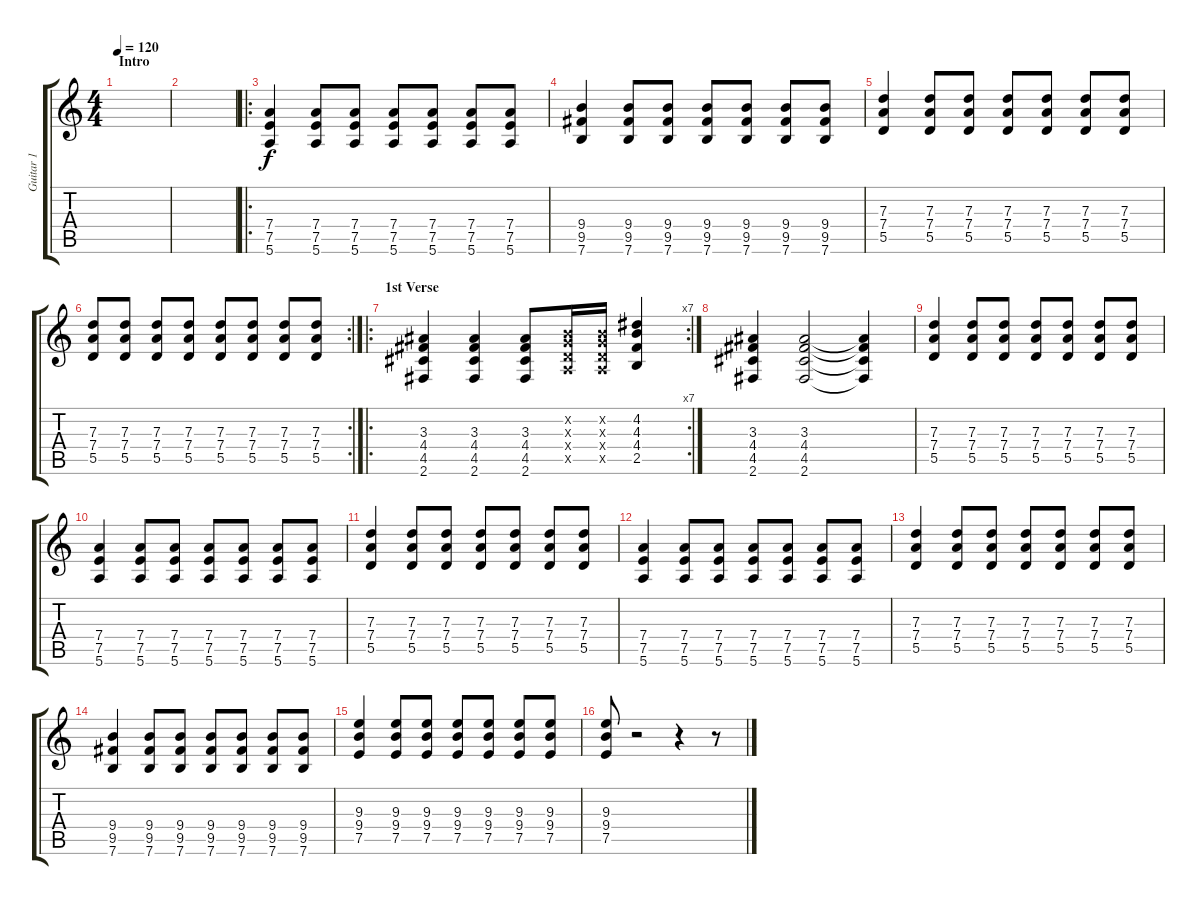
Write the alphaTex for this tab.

\track ("Guitar 1" "Guitar 1") {instrument overdrivenguitar}
\staff {score tabs}
\tuning (E4 B3 G3 D3 A2 E2) {hide}
\ts (4 4)
\section ("" "Intro")
\tempo 120
\clef g2
\ks c
|
|
\ro
(7.4 7.5 5.6).4 (7.4 7.5 5.6).8 (7.4 7.5 5.6).8 (7.4 7.5 5.6).8 (7.4 7.5 5.6).8 (7.4 7.5 5.6).8 (7.4 7.5 5.6).8 |
(9.4 9.5 7.6).4 (9.4 9.5 7.6).8 (9.4 9.5 7.6).8 (9.4 9.5 7.6).8 (9.4 9.5 7.6).8 (9.4 9.5 7.6).8 (9.4 9.5 7.6).8 |
(7.3 7.4 5.5).4 (7.3 7.4 5.5).8 (7.3 7.4 5.5).8 (7.3 7.4 5.5).8 (7.3 7.4 5.5).8 (7.3 7.4 5.5).8 (7.3 7.4 5.5).8 |
\rc 2
(7.3 7.4 5.5).8 (7.3 7.4 5.5).8 (7.3 7.4 5.5).8 (7.3 7.4 5.5).8 (7.3 7.4 5.5).8 (7.3 7.4 5.5).8 (7.3 7.4 5.5).8 (7.3 7.4 5.5).8 |
\ro
\rc 7
\section ("" "1st Verse")
(3.3 4.4 4.5 2.6).4 (3.3 4.4 4.5 2.6).4 (3.3 4.4 4.5 2.6).8 (0.2{x} 0.3{x} 0.4{x} 0.5{x}).16 (0.2{x} 0.3{x} 0.4{x} 0.5{x}).16 (4.2 4.3 4.4 2.5).4 |
(3.3 4.4 4.5 2.6).4 (3.3 4.4 4.5 2.6).2 (3.3{t} 4.4{t} 4.5{t} 2.6{t}).4 |
(7.3 7.4 5.5).4 (7.3 7.4 5.5).8 (7.3 7.4 5.5).8 (7.3 7.4 5.5).8 (7.3 7.4 5.5).8 (7.3 7.4 5.5).8 (7.3 7.4 5.5).8 |
(7.4 7.5 5.6).4 (7.4 7.5 5.6).8 (7.4 7.5 5.6).8 (7.4 7.5 5.6).8 (7.4 7.5 5.6).8 (7.4 7.5 5.6).8 (7.4 7.5 5.6).8 |
(7.3 7.4 5.5).4 (7.3 7.4 5.5).8 (7.3 7.4 5.5).8 (7.3 7.4 5.5).8 (7.3 7.4 5.5).8 (7.3 7.4 5.5).8 (7.3 7.4 5.5).8 |
(7.4 7.5 5.6).4 (7.4 7.5 5.6).8 (7.4 7.5 5.6).8 (7.4 7.5 5.6).8 (7.4 7.5 5.6).8 (7.4 7.5 5.6).8 (7.4 7.5 5.6).8 |
(7.3 7.4 5.5).4 (7.3 7.4 5.5).8 (7.3 7.4 5.5).8 (7.3 7.4 5.5).8 (7.3 7.4 5.5).8 (7.3 7.4 5.5).8 (7.3 7.4 5.5).8 |
(9.4 9.5 7.6).4 (9.4 9.5 7.6).8 (9.4 9.5 7.6).8 (9.4 9.5 7.6).8 (9.4 9.5 7.6).8 (9.4 9.5 7.6).8 (9.4 9.5 7.6).8 |
(9.3 9.4 7.5).4 (9.3 9.4 7.5).8 (9.3 9.4 7.5).8 (9.3 9.4 7.5).8 (9.3 9.4 7.5).8 (9.3 9.4 7.5).8 (9.3 9.4 7.5).8 |
(9.3 9.4 7.5).8 r.2 r.4 r.8
